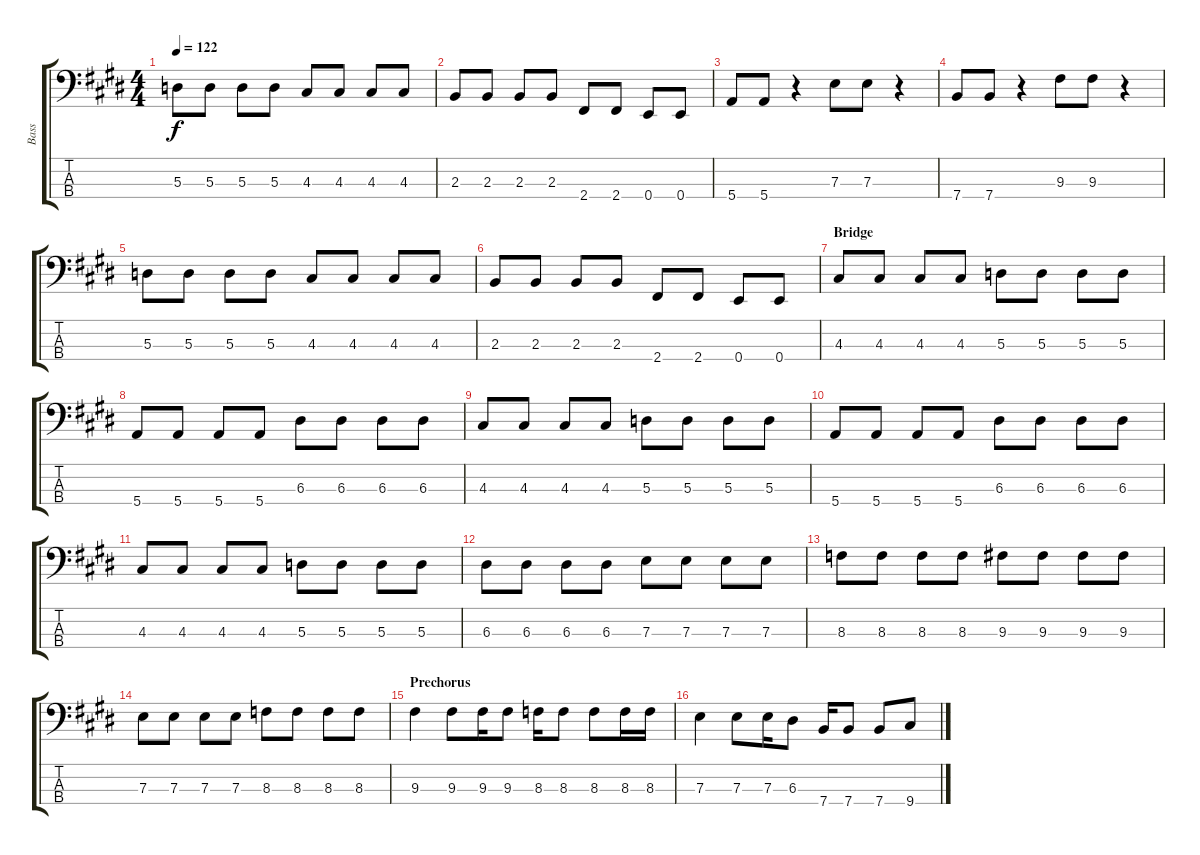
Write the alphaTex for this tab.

\track ("Bass" "Bass") {instrument electricbasspick}
\staff {score tabs}
\tuning (G2 D2 A1 E1) {hide}
\ts (4 4)
\tempo 122
\clef f4
\ks e
5.3.8{dy f} 5.3.8 5.3.8 5.3.8 4.3.8 4.3.8 4.3.8 4.3.8 |
2.3.8 2.3.8 2.3.8 2.3.8 2.4.8 2.4.8 0.4.8 0.4.8 |
5.4.8 5.4.8 r.4 7.3.8 7.3.8 r.4 |
7.4.8 7.4.8 r.4 9.3.8 9.3.8 r.4 |
5.3.8 5.3.8 5.3.8 5.3.8 4.3.8 4.3.8 4.3.8 4.3.8 |
2.3.8 2.3.8 2.3.8 2.3.8 2.4.8 2.4.8 0.4.8 0.4.8 |
\section ("" "Bridge")
4.3.8{volume 10} 4.3.8 4.3.8 4.3.8 5.3.8 5.3.8 5.3.8 5.3.8 |
5.4.8 5.4.8 5.4.8 5.4.8 6.3.8 6.3.8 6.3.8 6.3.8 |
4.3.8 4.3.8 4.3.8 4.3.8 5.3.8 5.3.8 5.3.8 5.3.8 |
5.4.8 5.4.8 5.4.8 5.4.8 6.3.8 6.3.8 6.3.8 6.3.8 |
4.3.8{volume 13} 4.3.8 4.3.8 4.3.8 5.3.8 5.3.8 5.3.8 5.3.8 |
6.3.8 6.3.8 6.3.8 6.3.8 7.3.8 7.3.8 7.3.8 7.3.8 |
8.3.8 8.3.8 8.3.8 8.3.8 9.3.8 9.3.8 9.3.8 9.3.8 |
7.3.8 7.3.8 7.3.8 7.3.8 8.3.8 8.3.8 8.3.8 8.3.8 |
\section ("" "Prechorus")
9.3.4 9.3.8 9.3.16 9.3.8 8.3.16 8.3.8 8.3.8 8.3.16 8.3.16 |
7.3.4 7.3.8 7.3.16 6.3.8 7.4.16 7.4.8 7.4.8 9.4.8
